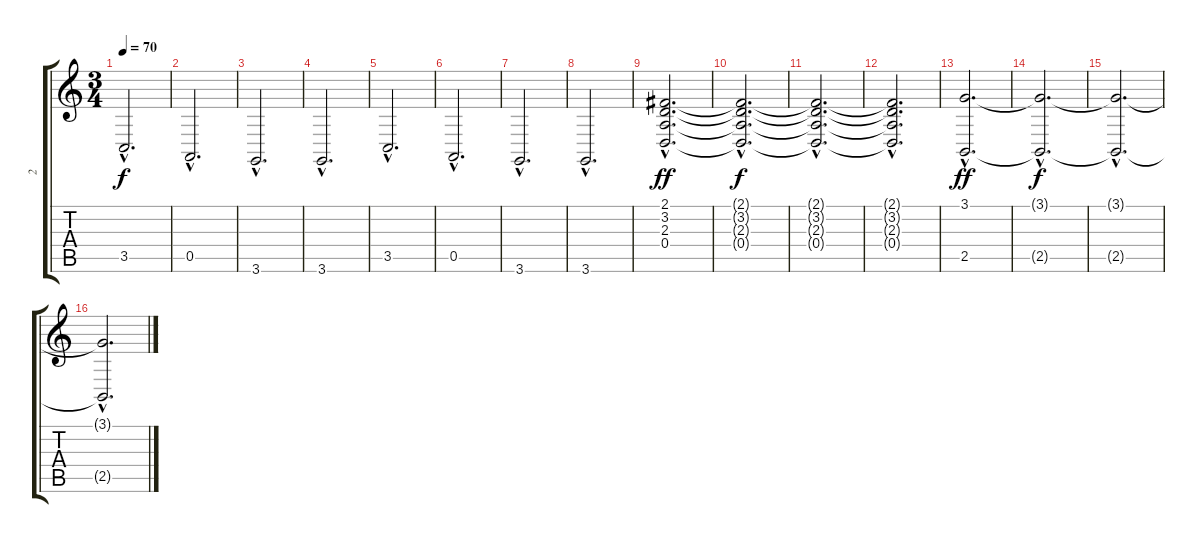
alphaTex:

\track ("2" "2") {instrument pad5bowed}
\staff {score tabs}
\tuning (E4 B3 G3 D3 A2 E2) {hide}
\ts (3 4)
\tempo 70
\clef g2
\ks c
3.5{hac}.2{d dy f} |
0.5{hac}.2{d} |
3.6{hac}.2{d} |
3.6{hac}.2{d} |
3.5{hac}.2{d} |
0.5{hac}.2{d} |
3.6{hac}.2{d} |
3.6{hac}.2{d volume 0} |
(2.1{hac} 3.2{hac} 2.3{hac} 0.4{hac}).2{d dy ff volume 16} |
(2.1{hac t} 3.2{hac t} 2.3{hac t} 0.4{hac t}).2{d dy f} |
(2.1{hac t} 3.2{hac t} 2.3{hac t} 0.4{hac t}).2{d} |
(2.1{hac t} 3.2{hac t} 2.3{hac t} 0.4{hac t}).2{d volume 0} |
(3.1{hac} 2.5{hac}).2{d dy ff volume 16} |
(3.1{hac t} 2.5{hac t}).2{d dy f} |
(3.1{hac t} 2.5{hac t}).2{d} |
(3.1{hac t} 2.5{hac t}).2{d}
